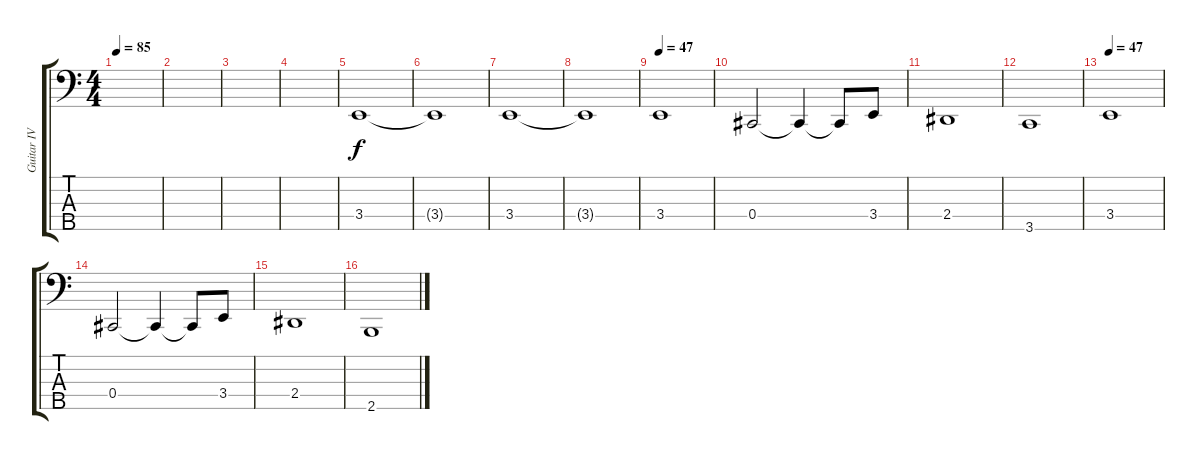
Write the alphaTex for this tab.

\track ("Guitar IV (With Bass)" "Guitar IV ") {instrument distortionguitar}
\staff {score tabs}
\tuning (E2 B1 Gb1 Db1 A0) {hide}
\ts (4 4)
\tempo 85
\clef f4
\ks c
|
|
|
|
3.4.1 |
3.4{t}.1 |
3.4.1 |
3.4{t}.1 |
\tempo 47
3.4.1 |
0.4.2 0.4{t}.4 0.4{t}.8 3.4.8 |
2.4.1 |
3.5.1 |
\tempo 47
3.4.1 |
0.4.2 0.4{t}.4 0.4{t}.8 3.4.8 |
2.4.1 |
2.5.1
